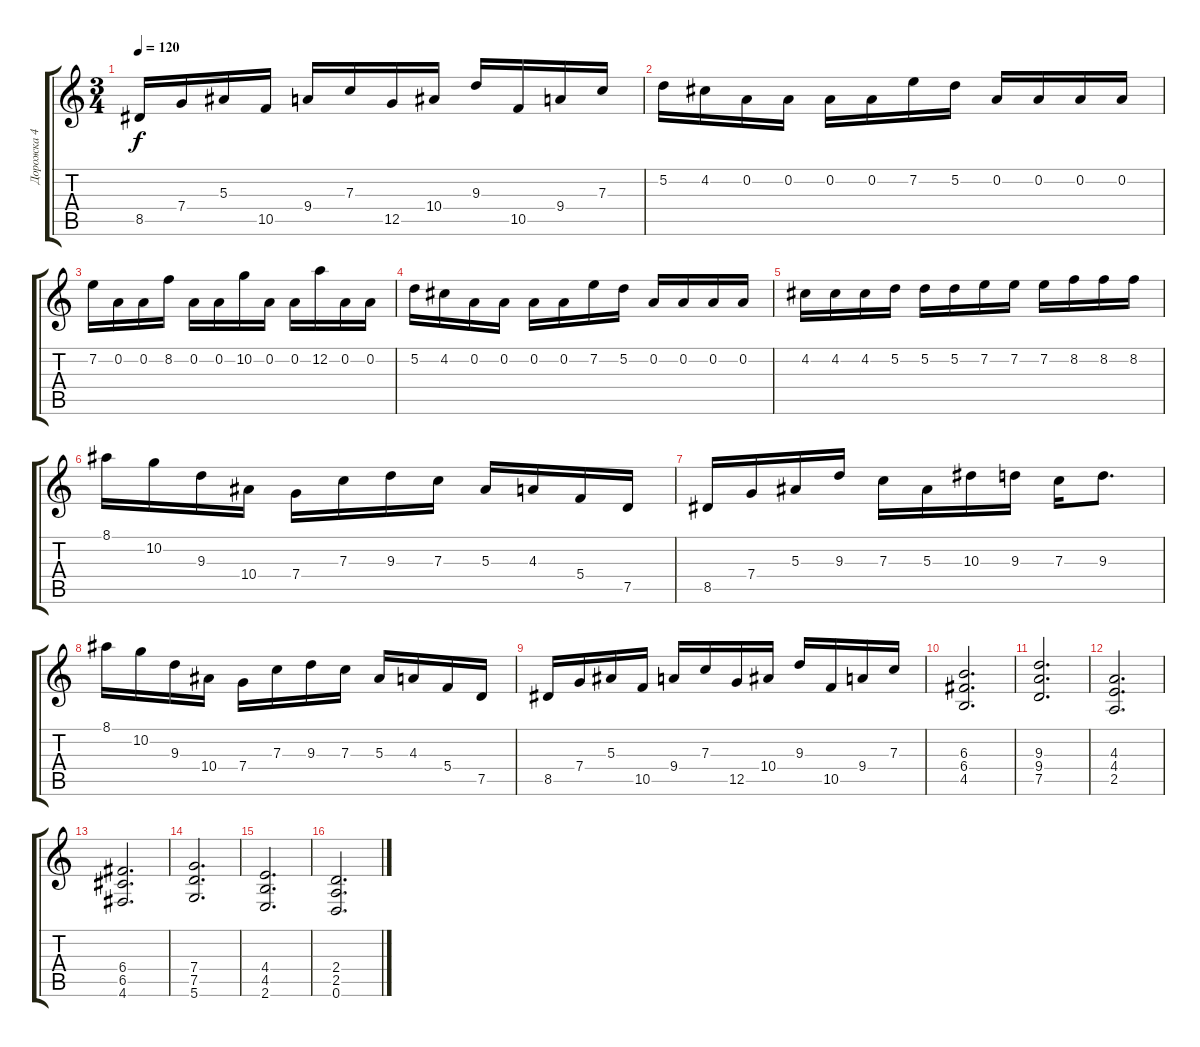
\track ("Дорожка 4" "Дорожка 4") {instrument distortionguitar}
\staff {score tabs}
\tuning (D4 A3 F3 C3 G2 D2) {hide}
\ts (3 4)
\tempo 120
\clef g2
\ks c
8.5.16{dy f} 7.4.16 5.3.16 10.5.16 9.4.16 7.3.16 12.5.16 10.4.16 9.3.16 10.5.16 9.4.16 7.3.16 |
5.2.16 4.2.16 0.2.16 0.2.16 0.2.16 0.2.16 7.2.16 5.2.16 0.2.16 0.2.16 0.2.16 0.2.16 |
7.2.16 0.2.16 0.2.16 8.2.16 0.2.16 0.2.16 10.2.16 0.2.16 0.2.16 12.2.16 0.2.16 0.2.16 |
5.2.16 4.2.16 0.2.16 0.2.16 0.2.16 0.2.16 7.2.16 5.2.16 0.2.16 0.2.16 0.2.16 0.2.16 |
4.2.16 4.2.16 4.2.16 5.2.16 5.2.16 5.2.16 7.2.16 7.2.16 7.2.16 8.2.16 8.2.16 8.2.16 |
8.1.16 10.2.16 9.3.16 10.4.16 7.4.16 7.3.16 9.3.16 7.3.16 5.3.16 4.3.16 5.4.16 7.5.16 |
8.5.16 7.4.16 5.3.16 9.3.16 7.3.16 5.3.16 10.3.16 9.3.16 7.3.16 9.3.8{d} |
8.1.16 10.2.16 9.3.16 10.4.16 7.4.16 7.3.16 9.3.16 7.3.16 5.3.16 4.3.16 5.4.16 7.5.16 |
8.5.16 7.4.16 5.3.16 10.5.16 9.4.16 7.3.16 12.5.16 10.4.16 9.3.16 10.5.16 9.4.16 7.3.16 |
(6.3 6.4 4.5).2{d} |
(9.3 9.4 7.5).2{d} |
(4.3 4.4 2.5).2{d} |
(6.4 6.5 4.6).2{d} |
(7.4 7.5 5.6).2{d} |
(4.4 4.5 2.6).2{d} |
(2.4 2.5 0.6).2{d}
